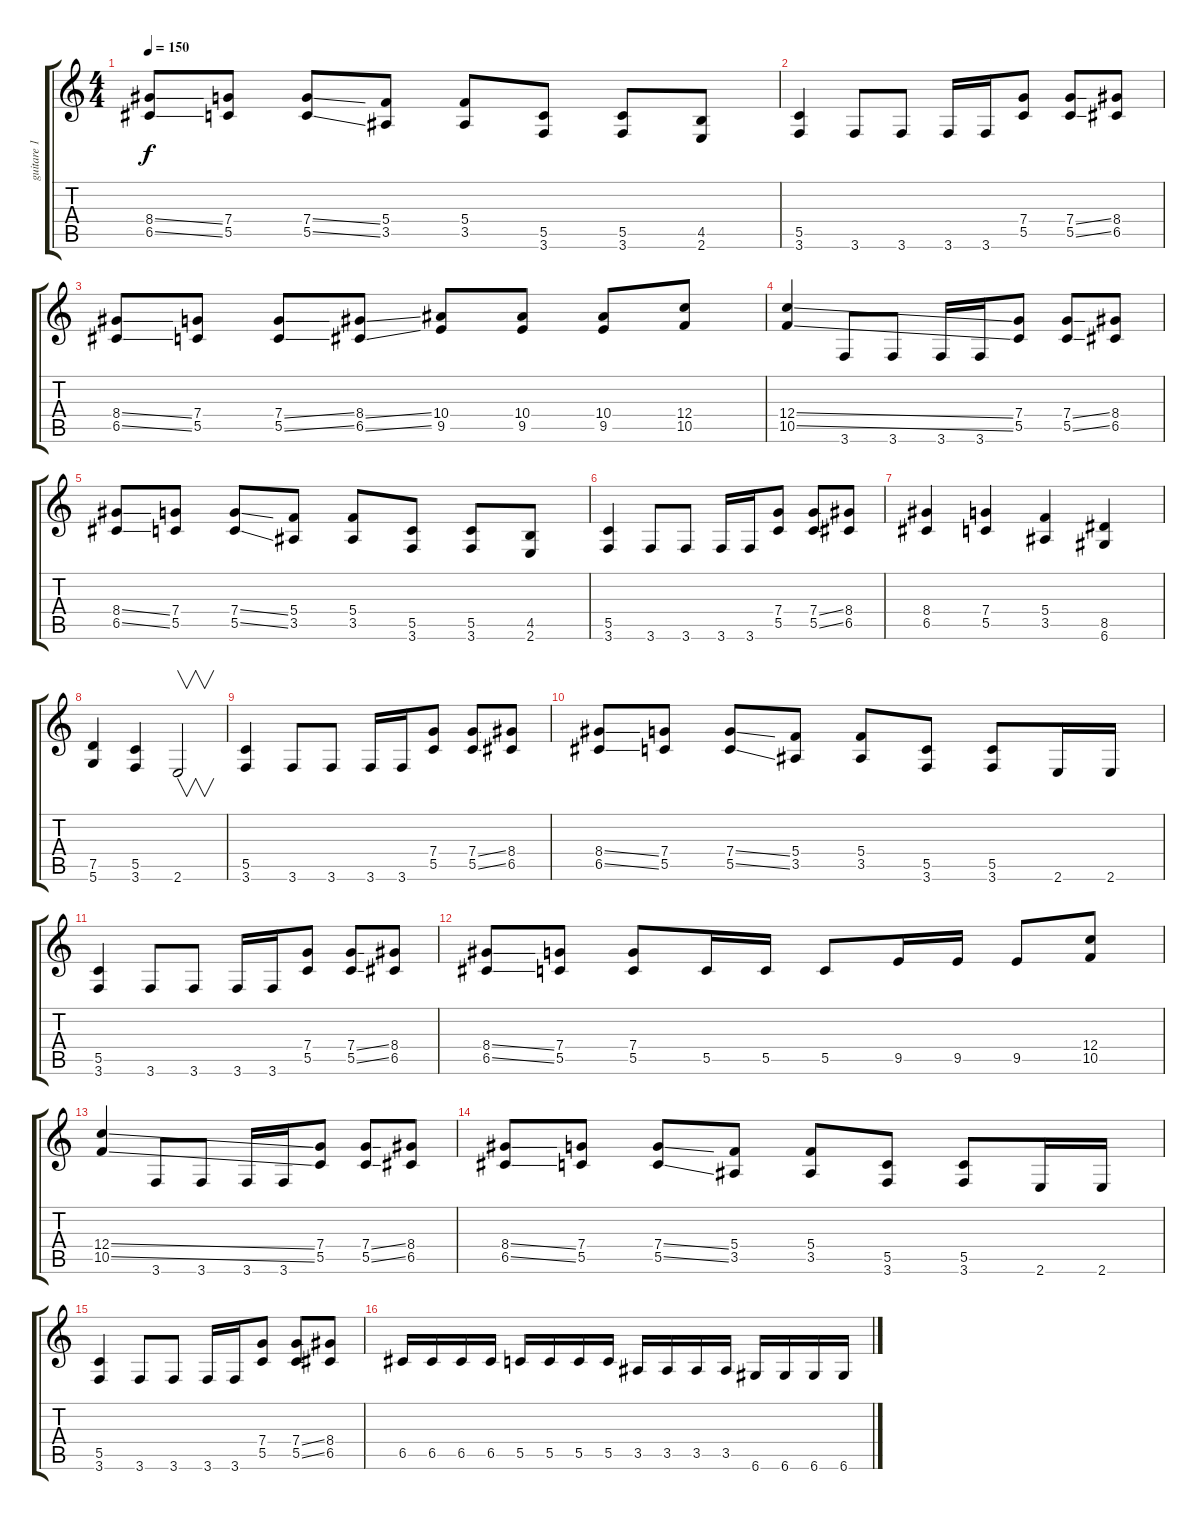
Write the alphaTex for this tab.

\track ("guitare 1" "guitare 1") {instrument distortionguitar}
\staff {score tabs}
\tuning (D4 A3 F3 C3 G2 D2) {hide}
\ts (4 4)
\tempo 150
\clef g2
\ks c
(8.4{ss} 6.5{ss}).8{dy f} (7.4 5.5).8 (7.4{ss} 5.5{ss}).8 (5.4 3.5).8 (5.4 3.5).8 (5.5 3.6).8 (5.5 3.6).8 (4.5 2.6).8 |
(5.5 3.6).4 3.6.8 3.6.8 3.6.16 3.6.16 (7.4 5.5).8 (7.4{ss} 5.5{ss}).8 (8.4 6.5).8 |
(8.4{ss} 6.5{ss}).8 (7.4 5.5).8 (7.4{ss} 5.5{ss}).8 (8.4{ss} 6.5{ss}).8 (10.4 9.5).8 (10.4 9.5).8 (10.4 9.5).8 (12.4 10.5).8 |
(12.4{ss} 10.5{ss}).4 3.6.8 3.6.8 3.6.16 3.6.16 (7.4 5.5).8 (7.4{ss} 5.5{ss}).8 (8.4 6.5).8 |
(8.4{ss} 6.5{ss}).8 (7.4 5.5).8 (7.4{ss} 5.5{ss}).8 (5.4 3.5).8 (5.4 3.5).8 (5.5 3.6).8 (5.5 3.6).8 (4.5 2.6).8 |
(5.5 3.6).4 3.6.8 3.6.8 3.6.16 3.6.16 (7.4 5.5).8 (7.4{ss} 5.5{ss}).8 (8.4 6.5).8 |
(8.4 6.5).4 (7.4 5.5).4 (5.4 3.5).4 (8.5 6.6).4 |
(7.5 5.6).4 (5.5 3.6).4 2.6.2{v} |
(5.5 3.6).4 3.6.8 3.6.8 3.6.16 3.6.16 (7.4 5.5).8 (7.4{ss} 5.5{ss}).8 (8.4 6.5).8 |
(8.4{ss} 6.5{ss}).8 (7.4 5.5).8 (7.4{ss} 5.5{ss}).8 (5.4 3.5).8 (5.4 3.5).8 (5.5 3.6).8 (5.5 3.6).8 2.6.16 2.6.16 |
(5.5 3.6).4 3.6.8 3.6.8 3.6.16 3.6.16 (7.4 5.5).8 (7.4{ss} 5.5{ss}).8 (8.4 6.5).8 |
(8.4{ss} 6.5{ss}).8 (7.4 5.5).8 (7.4 5.5).8 5.5.16 5.5.16 5.5.8 9.5.16 9.5.16 9.5.8 (12.4 10.5).8 |
(12.4{ss} 10.5{ss}).4 3.6.8 3.6.8 3.6.16 3.6.16 (7.4 5.5).8 (7.4{ss} 5.5{ss}).8 (8.4 6.5).8 |
(8.4{ss} 6.5{ss}).8 (7.4 5.5).8 (7.4{ss} 5.5{ss}).8 (5.4 3.5).8 (5.4 3.5).8 (5.5 3.6).8 (5.5 3.6).8 2.6.16 2.6.16 |
(5.5 3.6).4 3.6.8 3.6.8 3.6.16 3.6.16 (7.4 5.5).8 (7.4{ss} 5.5{ss}).8 (8.4 6.5).8 |
6.5.16 6.5.16 6.5.16 6.5.16 5.5.16 5.5.16 5.5.16 5.5.16 3.5.16 3.5.16 3.5.16 3.5.16 6.6.16 6.6.16 6.6.16 6.6.16
